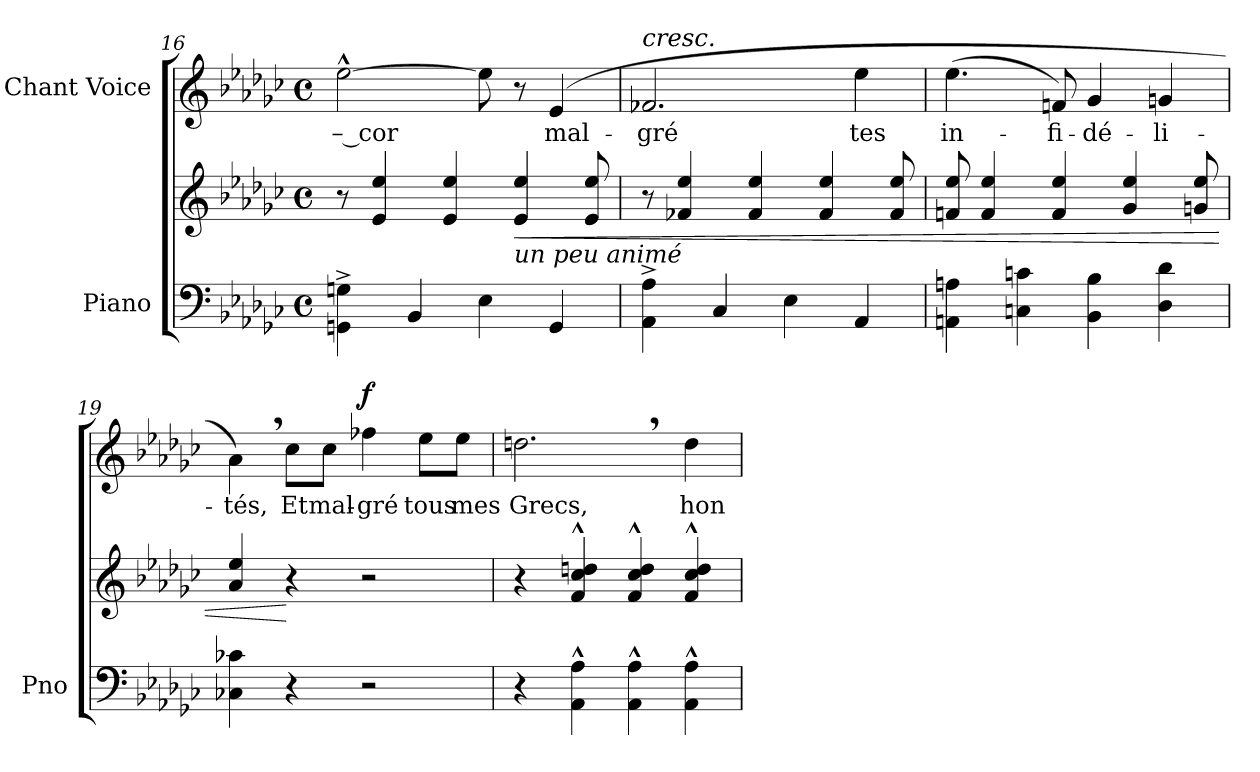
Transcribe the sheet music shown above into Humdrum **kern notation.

**kern	**kern	**dynam	**kern	**text	**dynam
*part2	*part2	*part2	*part1	*part1	*part1
*staff3	*staff2	*staff2/3	*staff1	*staff1	*staff1
*I"Piano	*	*	*I"Chant Voice	*	*
*I'Pno	*	*	*	*	*
!!LO:PB:g=z
*clefF4	*clefG2	*	*clefG2	*	*
*k[b-e-a-d-g-c-]	*k[b-e-a-d-g-c-]	*	*k[b-e-a-d-g-c-]	*	*
*M4/4	*M4/4	*	*M4/4	*	*
*met(c)	*met(c)	*	*met(c)	*	*
=16	=16	=16	=16	=16	=16
!	!	!	!	!LO:LY:b	!
4GGn\^ 4Gn\^	8r	.	[2ee-^^\	– cor	.
.	4e-/ 4ee-/	.	.	.	.
4BB-/	.	.	.	.	.
.	4e-/ 4ee-/	.	.	.	.
4E-\	.	.	8ee-\]	.	.
!	!LO:TX:b:i:t=un peu animé	!	!	!	!
!	!	!LO:HP:b	!	!	!
.	4e-/ 4ee-/	<	8r	.	.
!	!	!	!	!LO:LY:b	!
4GG/	.	.	(>4e-/	mal-	.
.	8e-/ 8ee-/	.	.	.	.
=17	=17	=17	=17	=17	=17
!	!	!	!LO:TX:a:i:t=cresc.	!	!
!	!	!	!	!LO:LY:b	!
4AA-\^ 4A-\^	8r	.	2.f-X/	-gré	.
.	4f-X/ 4ee-/	.	.	.	.
4C-/	.	.	.	.	.
.	4f-/ 4ee-/	.	.	.	.
4E-\	.	.	.	.	.
.	4f-/ 4ee-/	.	.	.	.
!	!	!	!	!LO:LY:b	!
4AA-/	.	.	4ee-\	tes	.
.	8f-/ 8ee-/	.	.	.	.
=18	=18	=18	=18	=18	=18
!	!	!	!	!LO:LY:b	!
4AAn\ 4An\	8fn/ 8ee-/	.	(>4.ee-\	in-	.
.	4f/ 4ee-/	.	.	.	.
4Cn\ 4cn\	.	.	.	.	.
!	!	!	!	!LO:LY:b	!
.	4f/ 4ee-/	.	8fn/)	-fi-	.
!	!	!	!	!LO:LY:b	!
4BB-\ 4B-\	.	.	4g-/	-dé-	.
.	4g-/ 4ee-/	.	.	.	.
!	!	!	!	!LO:LY:b	!
4D-\ 4d-\	.	.	4gn/	-li-	.
.	8gn/ 8ee-/	.	.	.	.
=19	=19	=19	=19	=19	=19
!	!	!	!	!LO:LY:b	!
4C-X\ 4c-X\	4a-/ 4ee-/	.	4a-,\)	-tés,	.
!	!	!	!	!LO:LY:b	!
4r	4r	[	8cc-\L	Et	.
!	!	!	!	!LO:LY:b	!
.	.	.	8cc-\J	mal-	.
!	!	!	!	!LO:LY:b	!LO:DY:a
2r	2r	.	4ff-X\	-gré	f
!	!	!	!	!LO:LY:b	!
.	.	.	8ee-\L	tous	.
!	!	!	!	!LO:LY:b	!
.	.	.	8ee-\J	mes	.
=20	=20	=20	=20	=20	=20
!	!	!	!	!LO:LY:b	!
4r	4r	.	2.ddn,\	Grecs,	.
4AA-\^^ 4A-\^^	4f/^^ 4cc-/^^ 4ddn/^^	.	.	.	.
4AA-\^^ 4A-\^^	4f/^^ 4cc-/^^ 4dd/^^	.	.	.	.
!	!	!	!	!LO:LY:b	!
4AA-\^^ 4A-\^^	4f/^^ 4cc-/^^ 4dd/^^	.	4dd\	hon-	.
=	=	=	=	=	=
*-	*-	*-	*-	*-	*-
